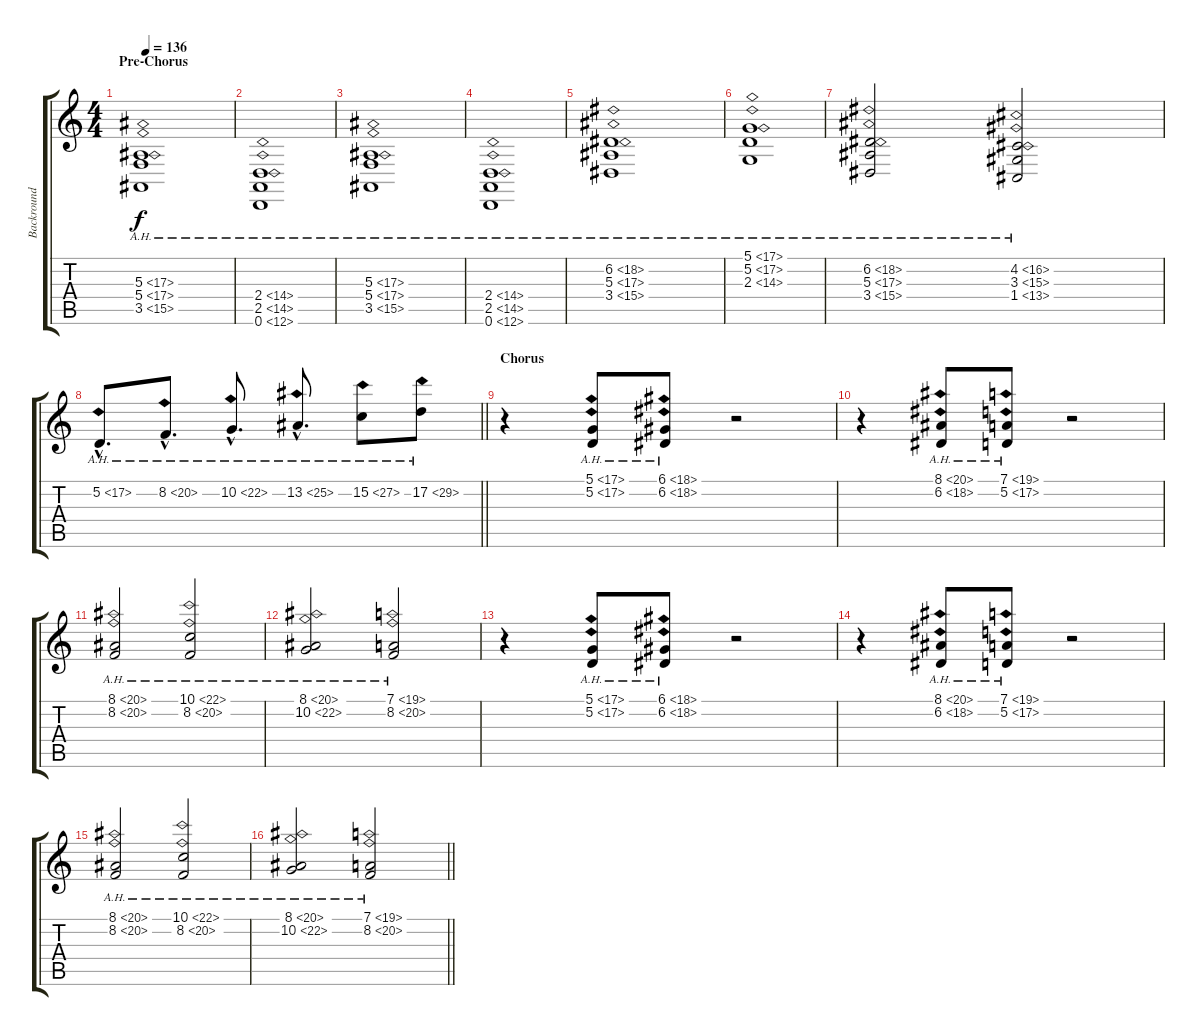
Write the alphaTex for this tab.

\track ("Backround Keyboard" "Backround ") {instrument stringensemble1}
\staff {score tabs}
\tuning (D4 A3 F3 C3 G2 D2) {hide}
\ts (4 4)
\section ("" "Pre-Chorus")
\tempo 136
\clef g2
\ks c
(5.3{ah 12} 5.4{ah 12} 3.5{ah 12}).1{dy f volume 8} |
(2.4{ah 12} 2.5{ah 12} 0.6{ah 12}).1 |
(5.3{ah 12} 5.4{ah 12} 3.5{ah 12}).1 |
(2.4{ah 12} 2.5{ah 12} 0.6{ah 12}).1 |
(6.2{ah 12} 5.3{ah 12} 3.4{ah 12}).1 |
(5.1{ah 12} 5.2{ah 12} 2.3{ah 12}).1 |
(6.2{ah 12} 5.3{ah 12} 3.4{ah 12}).2 (4.2{ah 12} 3.3{ah 12} 1.4{ah 12}).2 |
\barLineRight lightlight
5.2{ah 12 hac}.8{d} 8.2{ah 12 hac}.8{d} 10.2{ah 12 hac}.8{d} 13.2{ah 12 hac}.8{d} 15.2{ah 12}.8 17.2{ah 12}.8 |
\section ("" "Chorus")
r.4{volume 10} (5.1{ah 12} 5.2{ah 12}).8 (6.1{ah 12} 6.2{ah 12}).8 r.2 |
r.4 (8.1{ah 12} 6.2{ah 12}).8 (7.1{ah 12} 5.2{ah 12}).8 r.2 |
(8.1{ah 12} 8.2{ah 12}).2 (10.1{ah 12} 8.2{ah 12}).2 |
(8.1{ah 12} 10.2{ah 12}).2 (7.1{ah 12} 8.2{ah 12}).2 |
r.4 (5.1{ah 12} 5.2{ah 12}).8 (6.1{ah 12} 6.2{ah 12}).8 r.2 |
r.4 (8.1{ah 12} 6.2{ah 12}).8 (7.1{ah 12} 5.2{ah 12}).8 r.2 |
(8.1{ah 12} 8.2{ah 12}).2 (10.1{ah 12} 8.2{ah 12}).2 |
\barLineRight lightlight
(8.1{ah 12} 10.2{ah 12}).2 (7.1{ah 12} 8.2{ah 12}).2
